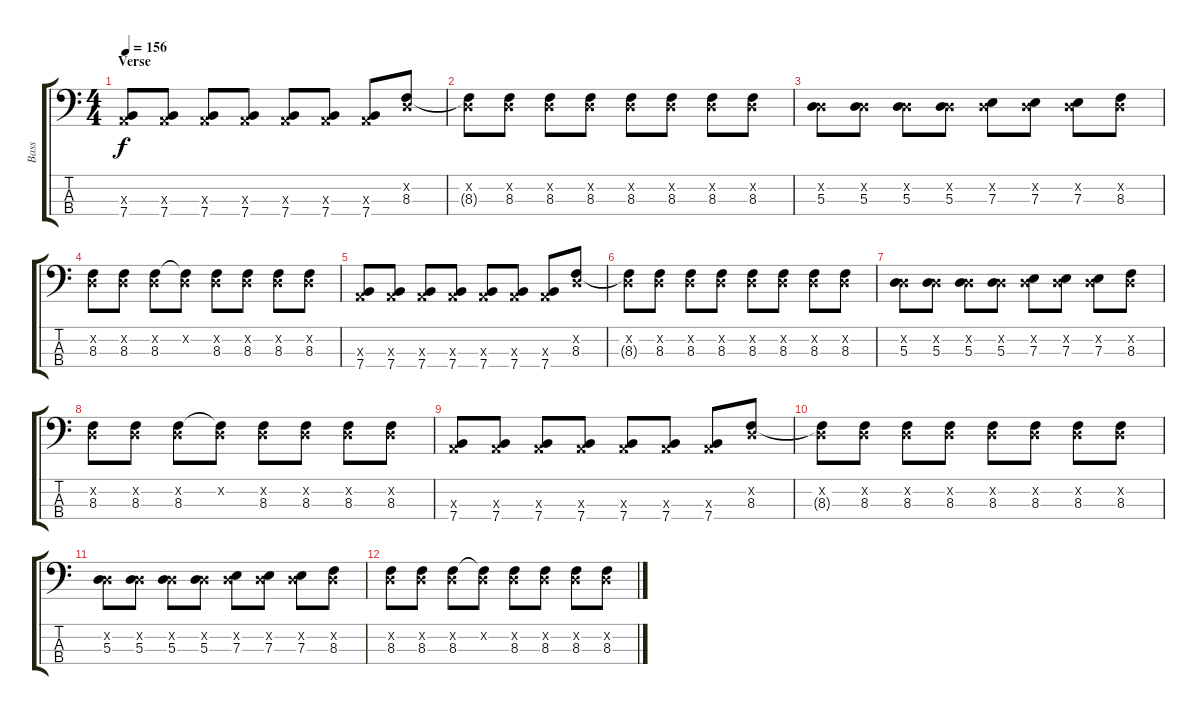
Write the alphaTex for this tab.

\track ("Bass" "Bass") {instrument electricbassfinger}
\staff {score tabs}
\tuning (G2 D2 A1 E1) {hide}
\ts (4 4)
\section ("" "Verse")
\tempo 156
\clef f4
\ks c
(0.3{x} 7.4).8{dy f} (0.3{x} 7.4).8 (0.3{x} 7.4).8 (0.3{x} 7.4).8 (0.3{x} 7.4).8 (0.3{x} 7.4).8 (0.3{x} 7.4).8 (0.2{x} 8.3).8 |
(0.2{x} 8.3{t}).8 (0.2{x} 8.3).8 (0.2{x} 8.3).8 (0.2{x} 8.3).8 (0.2{x} 8.3).8 (0.2{x} 8.3).8 (0.2{x} 8.3).8 (0.2{x} 8.3).8 |
(0.2{x} 5.3).8 (0.2{x} 5.3).8 (0.2{x} 5.3).8 (0.2{x} 5.3).8 (0.2{x} 7.3).8 (0.2{x} 7.3).8 (0.2{x} 7.3).8 (0.2{x} 8.3).8 |
(0.2{x} 8.3).8 (0.2{x} 8.3).8 (0.2{x} 8.3).8 (0.2{x} 8.3{t}).8 (0.2{x} 8.3).8 (0.2{x} 8.3).8 (0.2{x} 8.3).8 (0.2{x} 8.3).8 |
(0.3{x} 7.4).8 (0.3{x} 7.4).8 (0.3{x} 7.4).8 (0.3{x} 7.4).8 (0.3{x} 7.4).8 (0.3{x} 7.4).8 (0.3{x} 7.4).8 (0.2{x} 8.3).8 |
(0.2{x} 8.3{t}).8 (0.2{x} 8.3).8 (0.2{x} 8.3).8 (0.2{x} 8.3).8 (0.2{x} 8.3).8 (0.2{x} 8.3).8 (0.2{x} 8.3).8 (0.2{x} 8.3).8 |
(0.2{x} 5.3).8 (0.2{x} 5.3).8 (0.2{x} 5.3).8 (0.2{x} 5.3).8 (0.2{x} 7.3).8 (0.2{x} 7.3).8 (0.2{x} 7.3).8 (0.2{x} 8.3).8 |
(0.2{x} 8.3).8 (0.2{x} 8.3).8 (0.2{x} 8.3).8 (0.2{x} 8.3{t}).8 (0.2{x} 8.3).8 (0.2{x} 8.3).8 (0.2{x} 8.3).8 (0.2{x} 8.3).8 |
(0.3{x} 7.4).8 (0.3{x} 7.4).8 (0.3{x} 7.4).8 (0.3{x} 7.4).8 (0.3{x} 7.4).8 (0.3{x} 7.4).8 (0.3{x} 7.4).8 (0.2{x} 8.3).8 |
(0.2{x} 8.3{t}).8 (0.2{x} 8.3).8 (0.2{x} 8.3).8 (0.2{x} 8.3).8 (0.2{x} 8.3).8 (0.2{x} 8.3).8 (0.2{x} 8.3).8 (0.2{x} 8.3).8 |
(0.2{x} 5.3).8 (0.2{x} 5.3).8 (0.2{x} 5.3).8 (0.2{x} 5.3).8 (0.2{x} 7.3).8 (0.2{x} 7.3).8 (0.2{x} 7.3).8 (0.2{x} 8.3).8 |
(0.2{x} 8.3).8 (0.2{x} 8.3).8 (0.2{x} 8.3).8 (0.2{x} 8.3{t}).8 (0.2{x} 8.3).8 (0.2{x} 8.3).8 (0.2{x} 8.3).8 (0.2{x} 8.3).8
